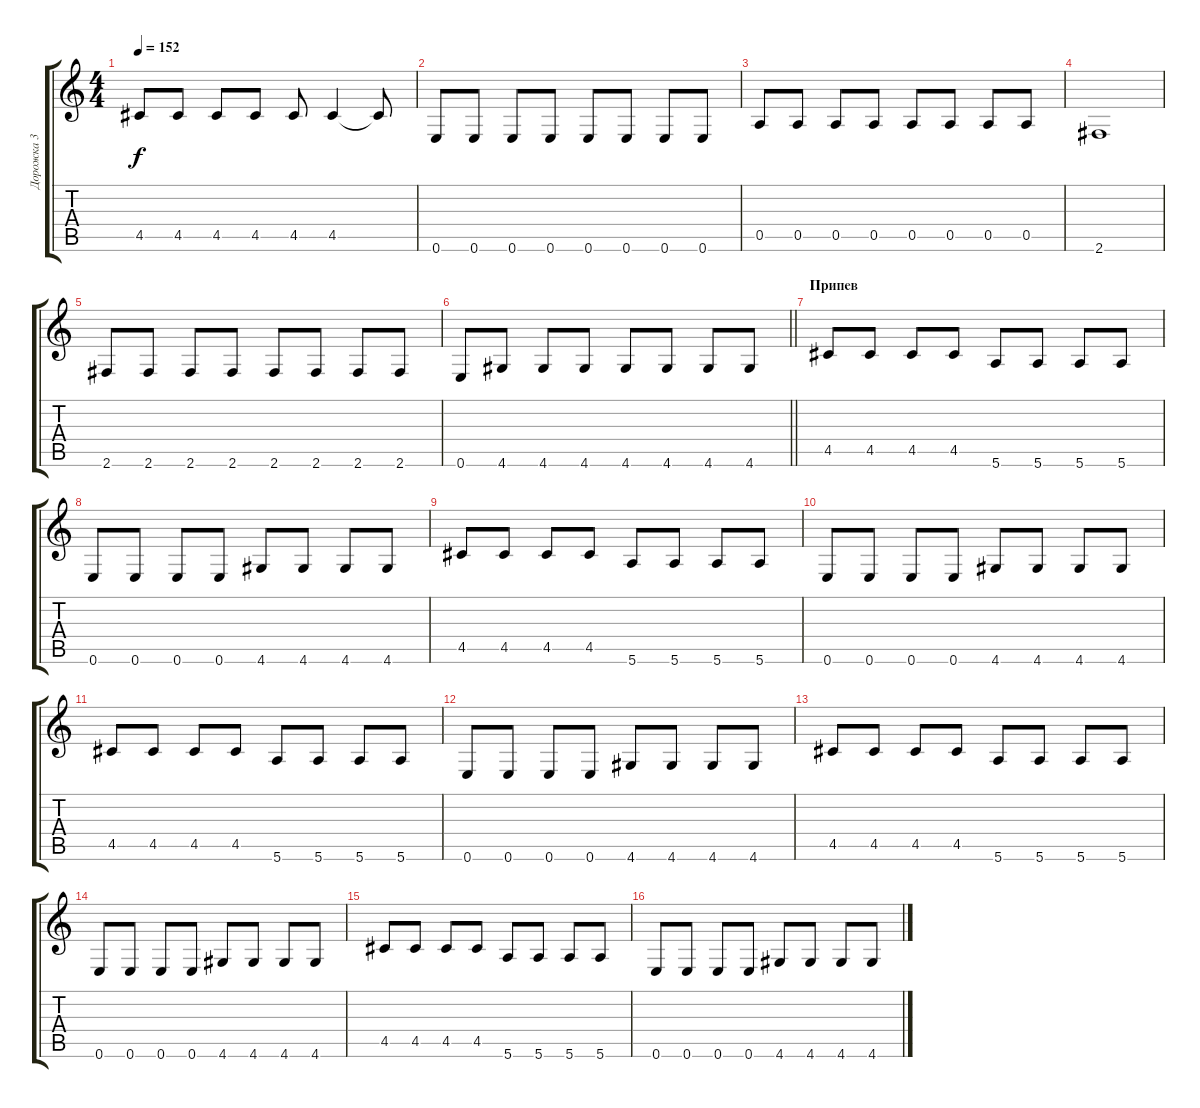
\track ("Дорожка 3" "Дорожка 3") {instrument electricbassfinger}
\staff {score tabs}
\tuning (E4 B3 G3 D3 A2 E2) {hide}
\ts (4 4)
\tempo 152
\clef g2
\ks c
4.5.8{dy f} 4.5.8 4.5.8 4.5.8 4.5.8 4.5.4 4.5{t}.8 |
0.6.8 0.6.8 0.6.8 0.6.8 0.6.8 0.6.8 0.6.8 0.6.8 |
0.5.8 0.5.8 0.5.8 0.5.8 0.5.8 0.5.8 0.5.8 0.5.8 |
2.6.1 |
2.6.8 2.6.8 2.6.8 2.6.8 2.6.8 2.6.8 2.6.8 2.6.8 |
\barLineRight lightlight
0.6.8 4.6.8 4.6.8 4.6.8 4.6.8 4.6.8 4.6.8 4.6.8 |
\section ("" "Припев")
4.5.8 4.5.8 4.5.8 4.5.8 5.6.8 5.6.8 5.6.8 5.6.8 |
0.6.8 0.6.8 0.6.8 0.6.8 4.6.8 4.6.8 4.6.8 4.6.8 |
4.5.8 4.5.8 4.5.8 4.5.8 5.6.8 5.6.8 5.6.8 5.6.8 |
0.6.8 0.6.8 0.6.8 0.6.8 4.6.8 4.6.8 4.6.8 4.6.8 |
4.5.8 4.5.8 4.5.8 4.5.8 5.6.8 5.6.8 5.6.8 5.6.8 |
0.6.8 0.6.8 0.6.8 0.6.8 4.6.8 4.6.8 4.6.8 4.6.8 |
4.5.8 4.5.8 4.5.8 4.5.8 5.6.8 5.6.8 5.6.8 5.6.8 |
0.6.8 0.6.8 0.6.8 0.6.8 4.6.8 4.6.8 4.6.8 4.6.8 |
4.5.8 4.5.8 4.5.8 4.5.8 5.6.8 5.6.8 5.6.8 5.6.8 |
0.6.8 0.6.8 0.6.8 0.6.8 4.6.8 4.6.8 4.6.8 4.6.8
